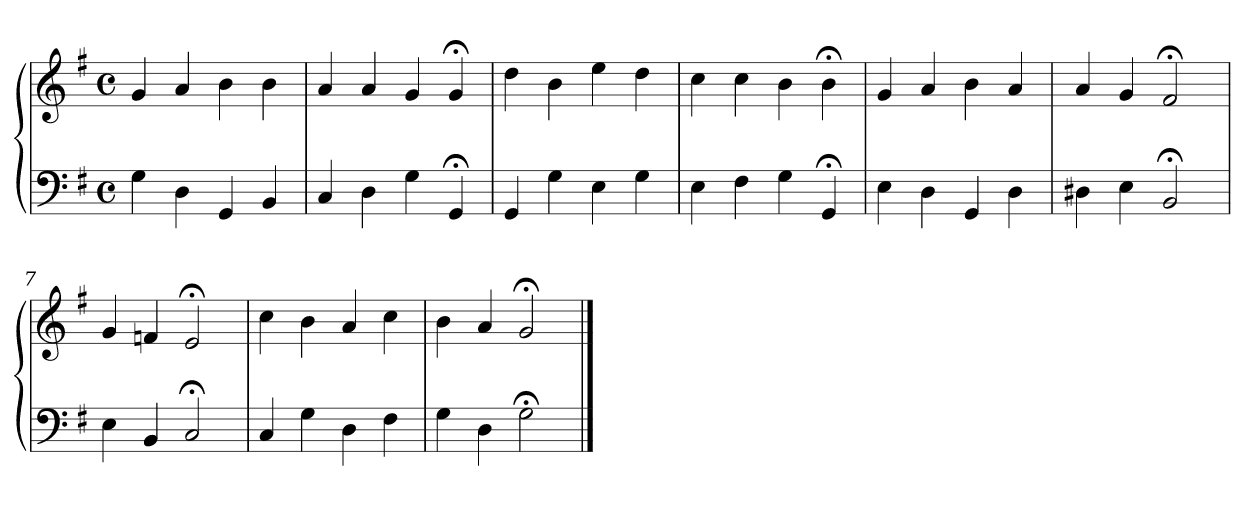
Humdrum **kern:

**kern	**kern
*part1	*part1
*staff2	*staff1
*clefF4	*clefG2
*k[f#]	*k[f#]
*M4/4	*M4/4
*met(c)	*met(c)
=1	=1
4G	4g
4D	4a
4GG	4b
4BB	4b
=2	=2
4C	4a
4D	4a
4G	4g
4GG;<	4g;<
=3	=3
4GG	4dd
4G	4b
4E	4ee
4G	4dd
=4	=4
4E	4cc
4F#	4cc
4G	4b
4GG;<	4b;<
=5	=5
4E	4g
4D	4a
4GG	4b
4D	4a
=6	=6
4D#X	4a
4E	4g
2BB;<	2f#;<
=7	=7
4E	4g
4BB	4fn
2C;<	2e;<
=8	=8
4C	4cc
4G	4b
4D	4a
4F#	4cc
!!LO:LB:g=z
=9	=9
4G	4b
4D	4a
2G;<	2g;<
==	==
*-	*-
